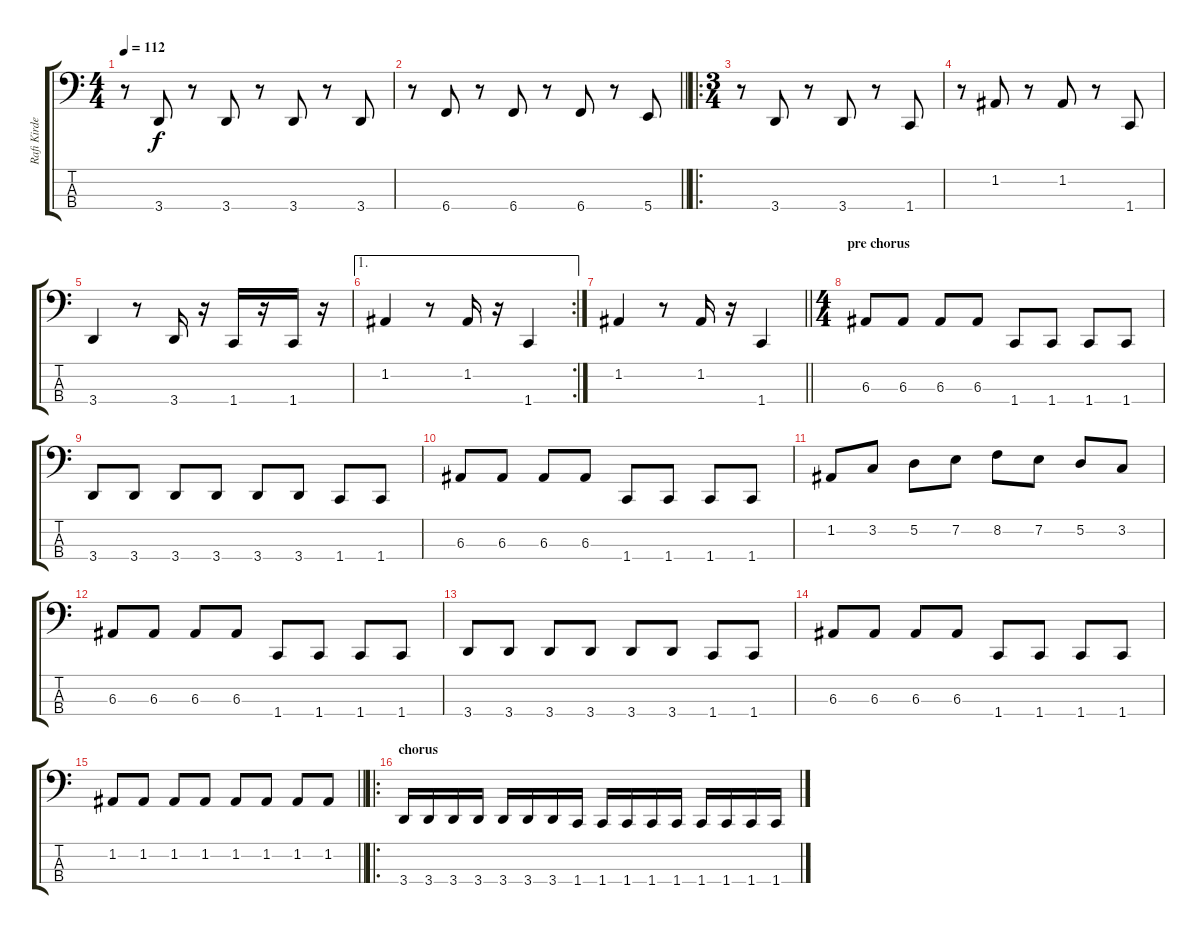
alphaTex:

\track ("Rafi Kirder" "Rafi Kirde") {instrument electricbasspick}
\staff {score tabs}
\tuning (D2 A1 E1 B0) {hide}
\ts (4 4)
\tempo 112
\clef f4
\ks c
r.8{dy f} 3.4.8 r.8 3.4.8 r.8 3.4.8 r.8 3.4.8 |
\barLineRight lightlight
r.8 6.4.8 r.8 6.4.8 r.8 6.4.8 r.8 5.4.8 |
\ro
\ts (3 4)
\section ("" "")
r.8 3.4.8 r.8 3.4.8 r.8 1.4.8 |
r.8 1.2.8 r.8 1.2.8 r.8 1.4.8 |
3.4.4 r.8 3.4.16 r.16 1.4.16 r.16 1.4.16 r.16 |
\ae 1
\rc 2
1.2.4 r.8 1.2.16 r.16 1.4.4 |
\barLineRight lightlight
1.2.4 r.8 1.2.16 r.16 1.4.4 |
\ts (4 4)
\section ("" "pre chorus")
6.3.8 6.3.8 6.3.8 6.3.8 1.4.8 1.4.8 1.4.8 1.4.8 |
3.4.8 3.4.8 3.4.8 3.4.8 3.4.8 3.4.8 1.4.8 1.4.8 |
6.3.8 6.3.8 6.3.8 6.3.8 1.4.8 1.4.8 1.4.8 1.4.8 |
1.2.8 3.2.8 5.2.8 7.2.8 8.2.8 7.2.8 5.2.8 3.2.8 |
6.3.8 6.3.8 6.3.8 6.3.8 1.4.8 1.4.8 1.4.8 1.4.8 |
3.4.8 3.4.8 3.4.8 3.4.8 3.4.8 3.4.8 1.4.8 1.4.8 |
6.3.8 6.3.8 6.3.8 6.3.8 1.4.8 1.4.8 1.4.8 1.4.8 |
\barLineRight lightlight
1.2.8 1.2.8 1.2.8 1.2.8 1.2.8 1.2.8 1.2.8 1.2.8 |
\ro
\section ("" "chorus")
3.4.16 3.4.16 3.4.16 3.4.16 3.4.16 3.4.16 3.4.16 1.4.16 1.4.16 1.4.16 1.4.16 1.4.16 1.4.16 1.4.16 1.4.16 1.4.16
